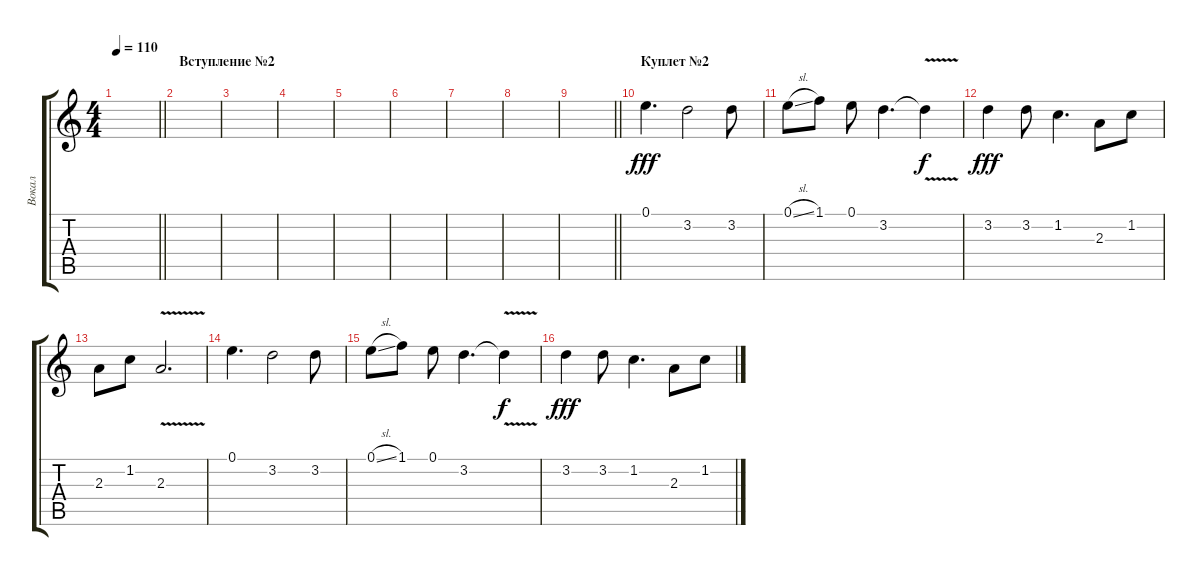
\track ("Вокал" "Вокал") {instrument electricguitarmuted}
\staff {score tabs}
\tuning (E4 B3 G3 D3 A2 E2) {hide}
\ts (4 4)
\tempo 110
\clef g2
\barLineRight lightlight
\ks c
|
\section ("" "Вступление №2")
|
|
|
|
|
|
|
\barLineRight lightlight
|
\section ("" "Куплет №2")
0.1.4{d dy fff} 3.2.2 3.2.8 |
0.1{sl}.8 1.1.8 0.1.8 3.2.4{d} 3.2{v t}.4{dy f} |
3.2.4{dy fff} 3.2.8 1.2.4{d} 2.3.8 1.2.8 |
2.3.8 1.2.8 2.3{v}.2{d} |
0.1.4{d} 3.2.2 3.2.8 |
0.1{sl}.8 1.1.8 0.1.8 3.2.4{d} 3.2{v t}.4{dy f} |
3.2.4{dy fff} 3.2.8 1.2.4{d} 2.3.8 1.2.8
